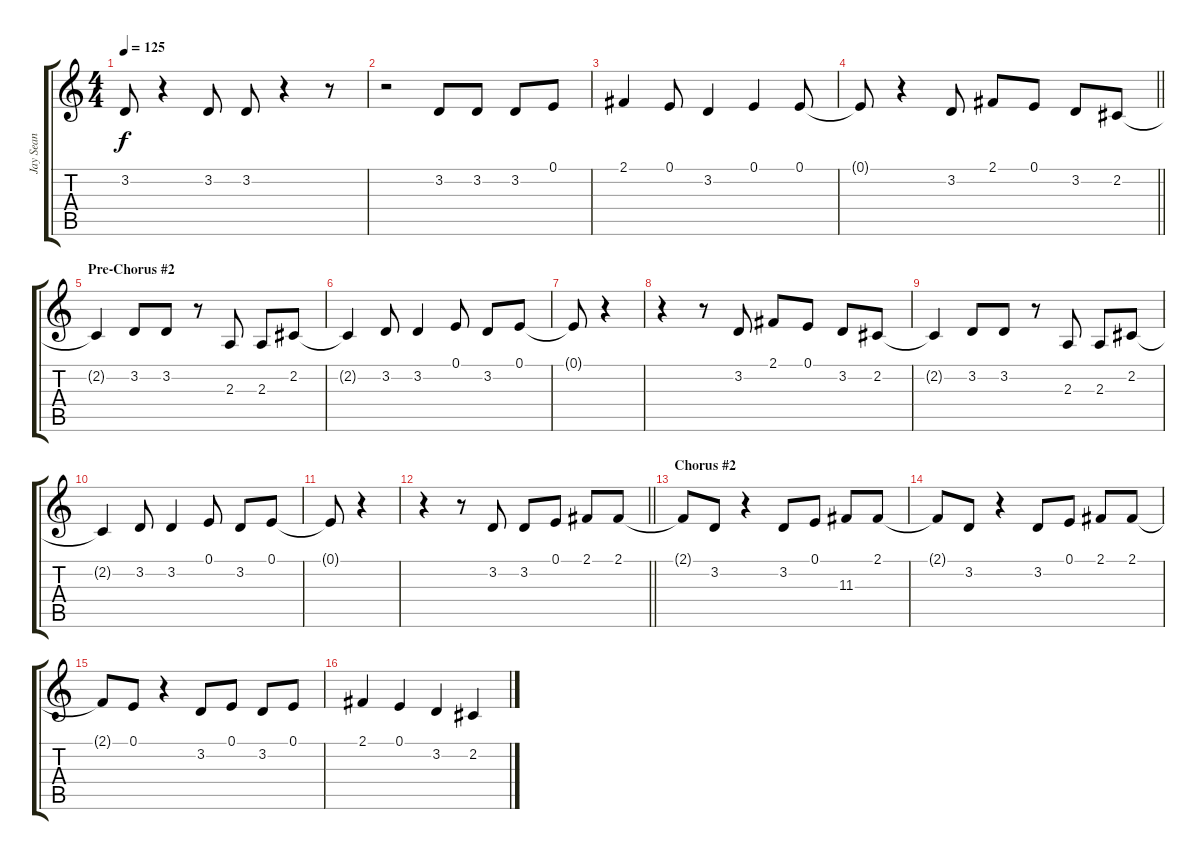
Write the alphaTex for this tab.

\track ("Jay Sean" "Jay Sean") {instrument electricgrandpiano}
\staff {score tabs}
\tuning (E4 B3 G3 D3 A2 E2) {hide}
\ts (4 4)
\tempo 125
\clef g2
\ks c
3.2.8{dy f} r.4 3.2.8 3.2.8 r.4 r.8 |
r.2 3.2.8 3.2.8 3.2.8 0.1.8 |
2.1.4 0.1.8 3.2.4 0.1.4 0.1.8 |
\barLineRight lightlight
0.1{t}.8 r.4 3.2.8 2.1.8 0.1.8 3.2.8 2.2.8 |
\section ("" "Pre-Chorus #2")
2.2{t}.4 3.2.8 3.2.8 r.8 2.3.8 2.3.8 2.2.8 |
2.2{t}.4 3.2.8 3.2.4 0.1.8 3.2.8 0.1.8 |
0.1{t}.8 r.4 |
r.4 r.8 3.2.8 2.1.8 0.1.8 3.2.8 2.2.8 |
2.2{t}.4 3.2.8 3.2.8 r.8 2.3.8 2.3.8 2.2.8 |
2.2{t}.4 3.2.8 3.2.4 0.1.8 3.2.8 0.1.8 |
0.1{t}.8 r.4 |
\barLineRight lightlight
r.4 r.8 3.2.8 3.2.8 0.1.8 2.1.8 2.1.8 |
\section ("" "Chorus #2")
2.1{t}.8 3.2.8 r.4 3.2.8 0.1.8 11.3.8 2.1.8 |
2.1{t}.8 3.2.8 r.4 3.2.8 0.1.8 2.1.8 2.1.8 |
2.1{t}.8 0.1.8 r.4 3.2.8 0.1.8 3.2.8 0.1.8 |
2.1.4 0.1.4 3.2.4 2.2.4
